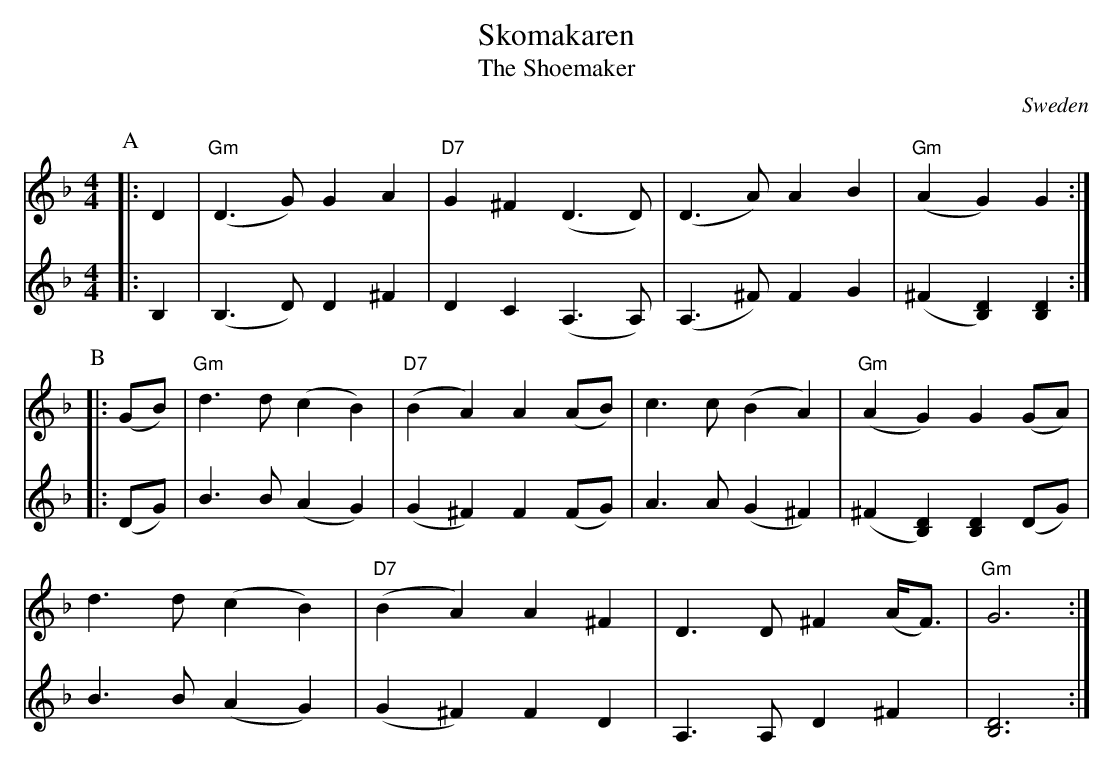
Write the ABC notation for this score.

X:1
T: Skomakaren
T: The Shoemaker
O: Sweden
M: 4/4
L: 1/8
K: F
P: A
[V:1]|: D2 |"Gm"(D3G)G2A2 |"D7"G2^F2(D3D) | (D3A)A2B2 | "Gm"(A2G2)G2 :|
[V:2]|: B,2 | (B,3D)D2^F2 | D2C2(A,3A,) | (A,3^F)F2G2 | (^F2[DB,]2)[DB,]2 :|
P: B
[V:1]|: (GB) | "Gm"d3d(c2B2) | "D7"(B2A2)A2(AB) | c3c (B2A2) | "Gm"(A2G2)G2(GA) |
[V:2]|: (DG) | B3B(A2G2) | (G2^F2) F2 (FG) | A3A(G2^F2) | (^F2[DB,]2)[DB,]2(DG) |
[V:1]d3d(c2B2) | "D7"(B2A2)A2^F2 | D3D^F2(A<F) | "Gm"G6 :|
[V:2]B3B(A2G2) | (G2^F2)F2D2 | A,3A,D2^F2 | [DB,]6 :|
